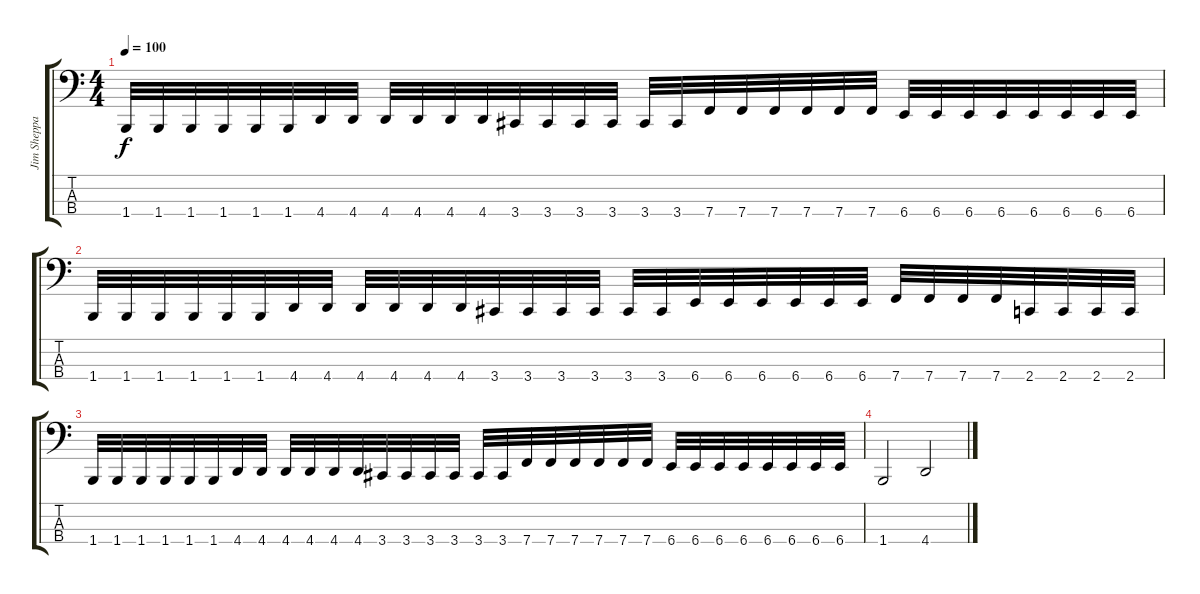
\track ("Jim Sheppard" "Jim Sheppa") {instrument electricbasspick}
\staff {score tabs}
\tuning (Db2 Ab1 Eb1 Bb0) {hide}
\ts (4 4)
\tempo 100
\clef f4
\ks c
1.4.32{dy f} 1.4.32 1.4.32 1.4.32 1.4.32 1.4.32 4.4.32 4.4.32 4.4.32 4.4.32 4.4.32 4.4.32 3.4.32 3.4.32 3.4.32 3.4.32 3.4.32 3.4.32 7.4.32 7.4.32 7.4.32 7.4.32 7.4.32 7.4.32 6.4.32 6.4.32 6.4.32 6.4.32 6.4.32 6.4.32 6.4.32 6.4.32 |
1.4.32 1.4.32 1.4.32 1.4.32 1.4.32 1.4.32 4.4.32 4.4.32 4.4.32 4.4.32 4.4.32 4.4.32 3.4.32 3.4.32 3.4.32 3.4.32 3.4.32 3.4.32 6.4.32 6.4.32 6.4.32 6.4.32 6.4.32 6.4.32 7.4.32 7.4.32 7.4.32 7.4.32 2.4.32 2.4.32 2.4.32 2.4.32 |
1.4.32 1.4.32 1.4.32 1.4.32 1.4.32 1.4.32 4.4.32 4.4.32 4.4.32 4.4.32 4.4.32 4.4.32 3.4.32 3.4.32 3.4.32 3.4.32 3.4.32 3.4.32 7.4.32 7.4.32 7.4.32 7.4.32 7.4.32 7.4.32 6.4.32 6.4.32 6.4.32 6.4.32 6.4.32 6.4.32 6.4.32 6.4.32 |
1.4.2 4.4.2
